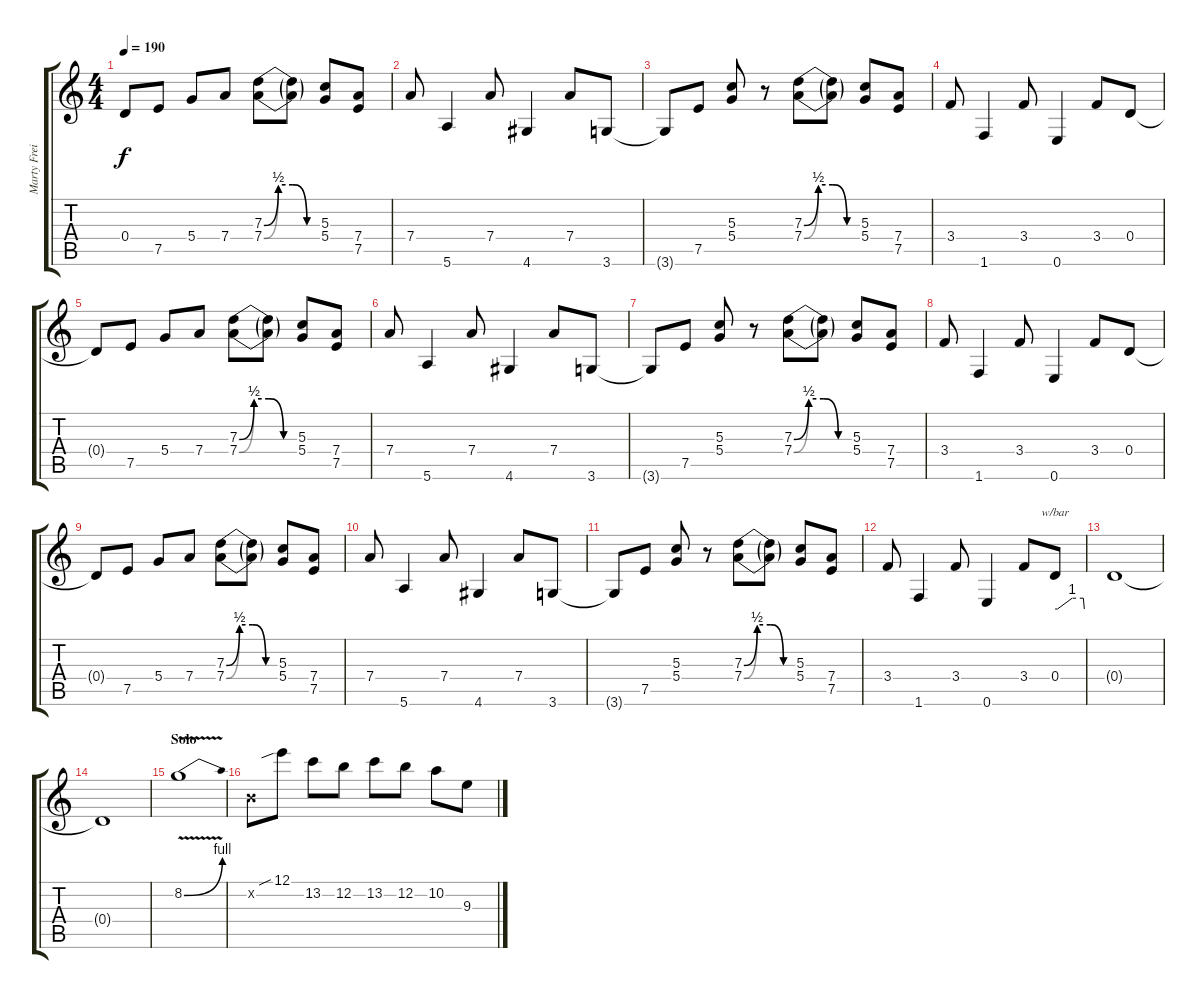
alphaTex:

\track ("Marty Freidman" "Marty Frei") {instrument distortionguitar}
\staff {score tabs}
\tuning (E4 B3 G3 D3 A2 E2) {hide}
\ts (4 4)
\tempo 190
\clef g2
\ks c
0.4{t}.8{dy f} 7.5.8 5.4.8 7.4.8 (7.3{be (custom 0 0 15 2 30 2 45 0 60 0)} 7.4{be (custom 0 0 15 2 30 2 45 0 60 0)}).8 (7.3{t} 7.4{t}).8 (5.3 5.4).8 (7.4 7.5).8 |
7.4.8 5.6.4 7.4.8 4.6.4 7.4.8 3.6.8 |
3.6{t}.8 7.5.8 (5.3 5.4).8 r.8 (7.3{be (custom 0 0 15 2 30 2 45 0 60 0)} 7.4{be (custom 0 0 15 2 30 2 45 0 60 0)}).8 (7.3{t} 7.4{t}).8 (5.3 5.4).8 (7.4 7.5).8 |
3.4.8 1.6.4 3.4.8 0.6.4 3.4.8 0.4.8 |
0.4{t}.8 7.5.8 5.4.8 7.4.8 (7.3{be (custom 0 0 15 2 30 2 45 0 60 0)} 7.4{be (custom 0 0 15 2 30 2 45 0 60 0)}).8 (7.3{t} 7.4{t}).8 (5.3 5.4).8 (7.4 7.5).8 |
7.4.8 5.6.4 7.4.8 4.6.4 7.4.8 3.6.8 |
3.6{t}.8 7.5.8 (5.3 5.4).8 r.8 (7.3{be (custom 0 0 15 2 30 2 45 0 60 0)} 7.4{be (custom 0 0 15 2 30 2 45 0 60 0)}).8 (7.3{t} 7.4{t}).8 (5.3 5.4).8 (7.4 7.5).8 |
3.4.8 1.6.4 3.4.8 0.6.4 3.4.8 0.4.8 |
0.4{t}.8 7.5.8 5.4.8 7.4.8 (7.3{be (custom 0 0 15 2 30 2 45 0 60 0)} 7.4{be (custom 0 0 15 2 30 2 45 0 60 0)}).8 (7.3{t} 7.4{t}).8 (5.3 5.4).8 (7.4 7.5).8 |
7.4.8 5.6.4 7.4.8 4.6.4 7.4.8 3.6.8 |
3.6{t}.8 7.5.8 (5.3 5.4).8 r.8 (7.3{be (custom 0 0 15 2 30 2 45 0 60 0)} 7.4{be (custom 0 0 15 2 30 2 45 0 60 0)}).8 (7.3{t} 7.4{t}).8 (5.3 5.4).8 (7.4 7.5).8 |
3.4.8 1.6.4 3.4.8 0.6.4 3.4.8 0.4.8{tbe (custom default 0 0 5 0 35 4 58 4 60 0)} |
0.4{t}.1 |
0.4{t}.1 |
\section ("" "Solo")
8.2{be (bend 0 0 60 4) v}.1{balance 8} |
0.2{x}.8 12.1{sib}.8 13.2.8 12.2.8 13.2.8 12.2.8 10.2.8 9.3.8
